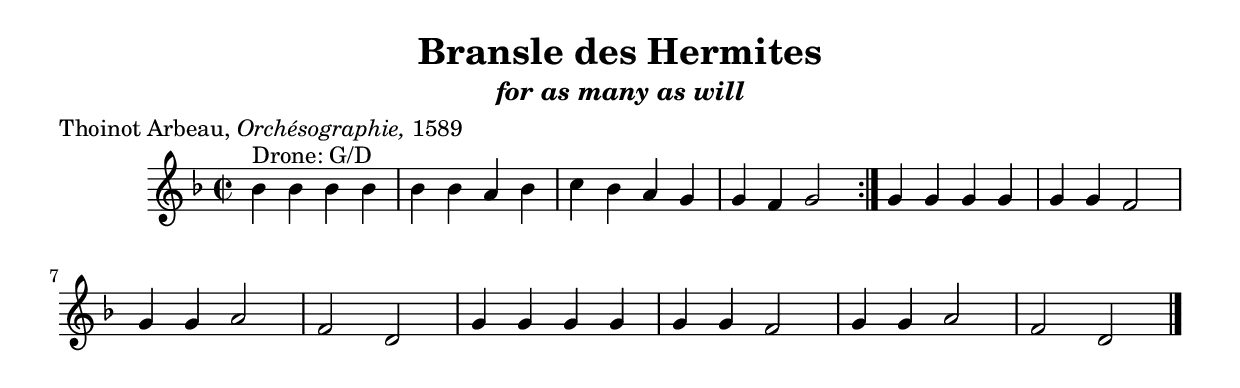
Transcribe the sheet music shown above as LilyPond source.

% ---
% name: Hermits' Bransle
% alt_name: Bransle des Hermites
% dancers: 2@Two or More People

\include "music/include/fb_functions.ly"
%#(set-global-staff-size 17)
\include "english.ly"
%#(set-default-paper-size "letter")



  \header{
    title = "Bransle des Hermites"
    subtitle = \markup \italic "for as many as will"
    poet = \arbeauSource
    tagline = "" 
  }

    % Hermits
    \score {
      \new Staff \relative c'' {
        \time 2/2 
        \key g \dorian
        \repeat volta 2 {
          bf4^\markup{Drone: G/D} bf bf bf bf bf a bf c bf a g g f g2
        }
%        \repeat volta 2 {
          g4 g g g g g f2 g4 g a2 f d g4 g g g g g f2 g4 g4 a2 f d
          \bar "|."
%        }
      }


    }


\version "2.10.10"  % necessary for upgrading to future LilyPond versions.

